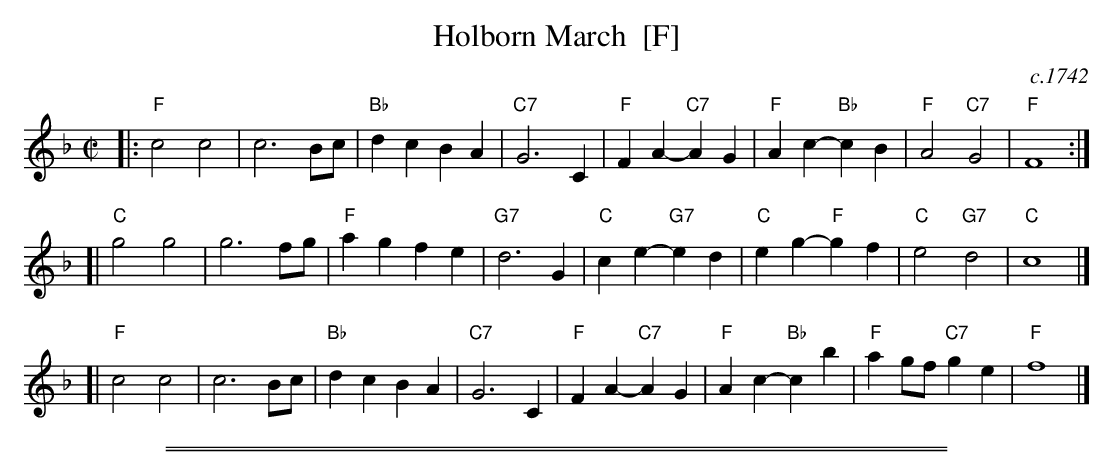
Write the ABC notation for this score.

X:1
T: Holborn March  [F]
O: c.1742
M: C|
L: 1/8
K: F
|: "F"c4 c4 | c6 Bc | "Bb"d2c2 B2A2 | "C7"G6 C2 | "F"F2A2- "C7"A2G2 | "F"A2c2- "Bb"c2B2 | "F"A4 "C7"G4 | "F"F8 :|
[| "C"g4 g4 | g6 fg |  "F"a2g2 f2e2 | "G7"d6 G2 | "C"c2e2- "G7"e2d2 | "C"e2g2-  "F"g2f2 | "C"e4 "G7"d4 | "C"c8 |]
[| "F"c4 c4 | c6 Bc | "Bb"d2c2 B2A2 | "C7"G6 C2 | "F"F2A2- "C7"A2G2 | "F"A2c2- "Bb"c2b2 | "F"a2gf "C7"g2e2 | "F"f8 |]
